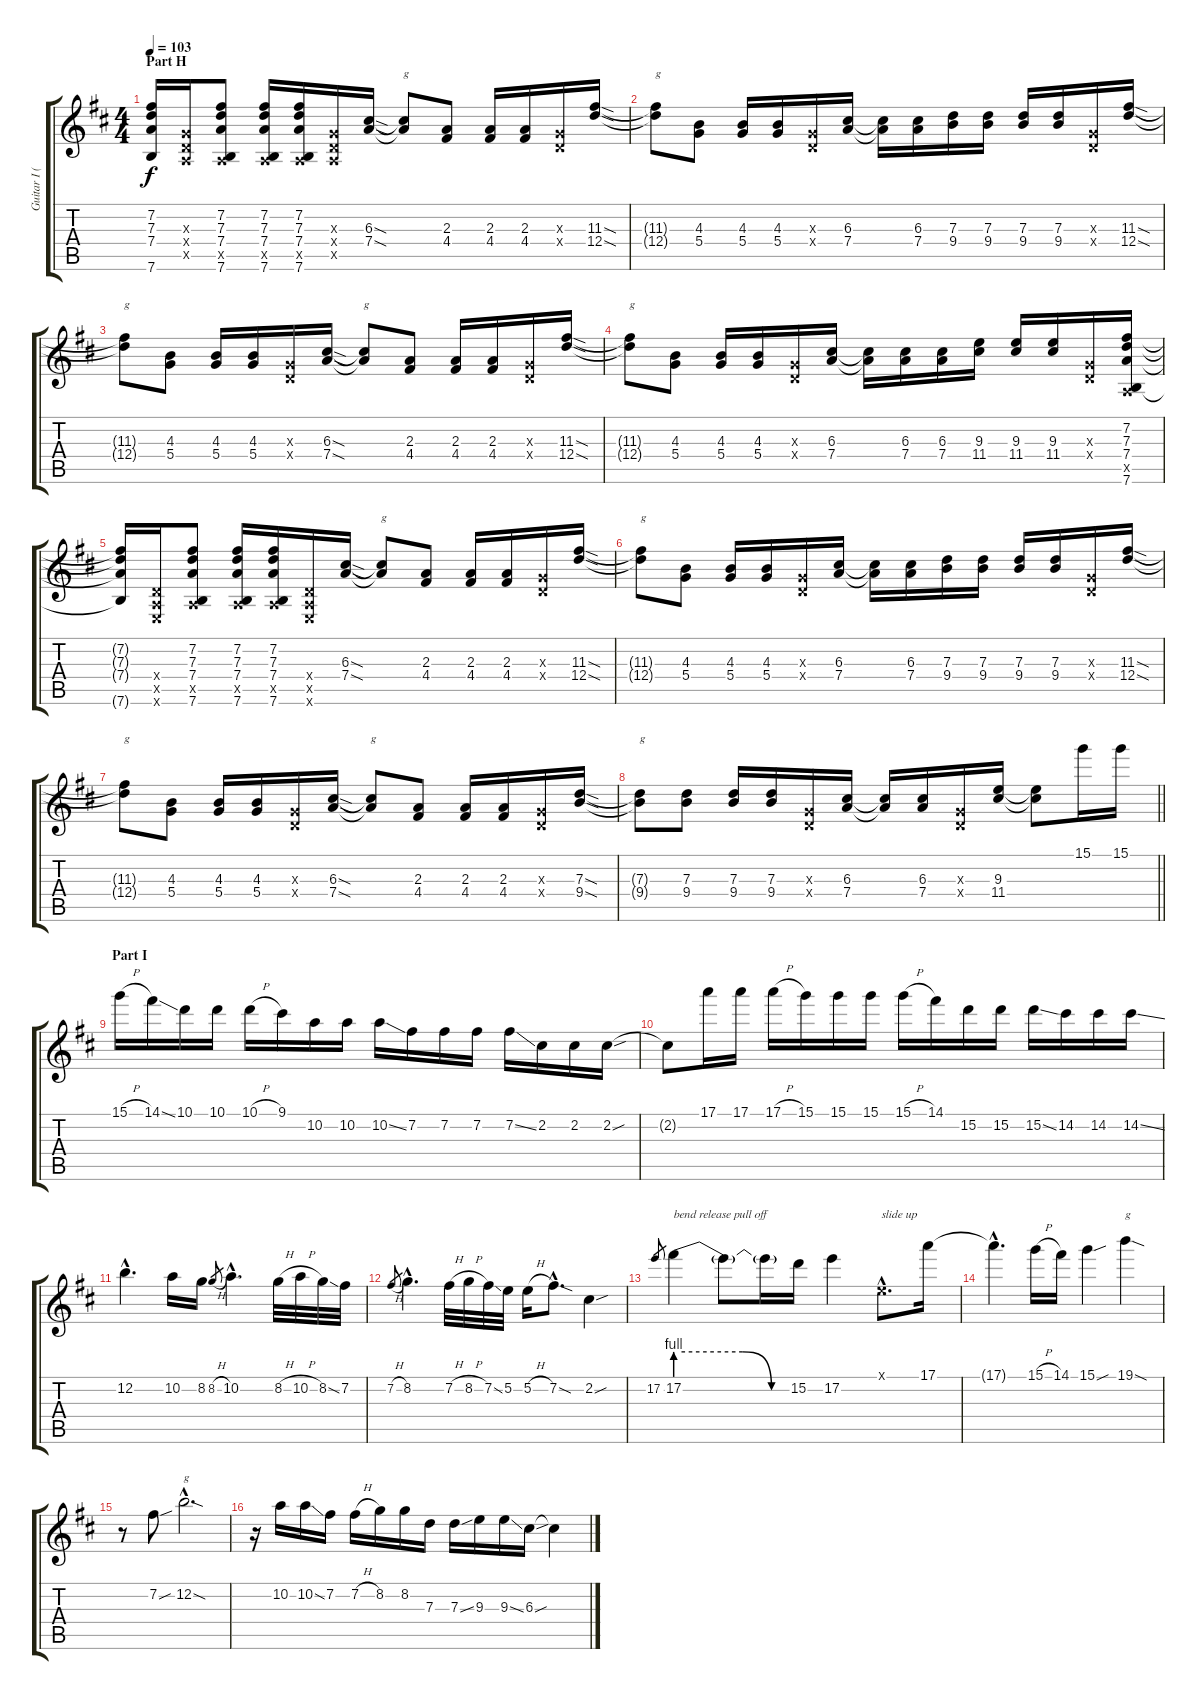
\track ("Guitar I (Sugizo)" "Guitar I (") {instrument distortionguitar}
\staff {score tabs}
\tuning (E4 B3 G3 D3 A2 E2) {hide}
\ts (4 4)
\section ("" "Part H")
\tempo 103
\clef g2
\ks d
(7.2{t} 7.3{t} 7.4{t} 7.6{t}).16{dy f} (0.3{x} 0.4{x} 0.5{x}).16 (7.2 7.3 7.4 0.5{x} 7.6).8 (7.2 7.3 7.4 0.5{x} 7.6).16 (7.2 7.3 7.4 0.5{x} 7.6).16 (0.3{x} 0.4{x} 0.5{x}).16 (6.3{sod} 7.4{sod}).16 (6.3{t} 7.4{t}).8{txt "g"} (2.3 4.4).8 (2.3 4.4).16 (2.3 4.4).16 (0.3{x} 0.4{x}).16 (11.3{sod} 12.4{sod}).16 |
(11.3{t} 12.4{t}).8{txt "g"} (4.3 5.4).8 (4.3 5.4).16 (4.3 5.4).16 (0.3{x} 0.4{x}).16 (6.3 7.4).16 (6.3{t} 7.4{t}).16 (6.3 7.4).16 (7.3 9.4).16 (7.3 9.4).16 (7.3 9.4).16 (7.3 9.4).16 (0.3{x} 0.4{x}).16 (11.3{sod} 12.4{sod}).16 |
(11.3{t} 12.4{t}).8{txt "g"} (4.3 5.4).8 (4.3 5.4).16 (4.3 5.4).16 (0.3{x} 0.4{x}).16 (6.3{sod} 7.4{sod}).16 (6.3{t} 7.4{t}).8{txt "g"} (2.3 4.4).8 (2.3 4.4).16 (2.3 4.4).16 (0.3{x} 0.4{x}).16 (11.3{sod} 12.4{sod}).16 |
(11.3{t} 12.4{t}).8{txt "g"} (4.3 5.4).8 (4.3 5.4).16 (4.3 5.4).16 (0.3{x} 0.4{x}).16 (6.3 7.4).16 (6.3{t} 7.4{t}).16 (6.3 7.4).16 (6.3 7.4).16 (9.3 11.4).16 (9.3 11.4).16 (9.3 11.4).16 (0.3{x} 0.4{x}).16 (7.2 7.3 7.4 0.5{x} 7.6).16 |
(7.2{t} 7.3{t} 7.4{t} 7.6{t}).16 (0.4{x} 0.5{x} 0.6{x}).16 (7.2 7.3 7.4 0.5{x} 7.6).8 (7.2 7.3 7.4 0.5{x} 7.6).16 (7.2 7.3 7.4 0.5{x} 7.6).16 (0.4{x} 0.5{x} 0.6{x}).16 (6.3{sod} 7.4{sod}).16 (6.3{t} 7.4{t}).8{txt "g"} (2.3 4.4).8 (2.3 4.4).16 (2.3 4.4).16 (0.3{x} 0.4{x}).16 (11.3{sod} 12.4{sod}).16 |
(11.3{t} 12.4{t}).8{txt "g"} (4.3 5.4).8 (4.3 5.4).16 (4.3 5.4).16 (0.3{x} 0.4{x}).16 (6.3 7.4).16 (6.3{t} 7.4{t}).16 (6.3 7.4).16 (7.3 9.4).16 (7.3 9.4).16 (7.3 9.4).16 (7.3 9.4).16 (0.3{x} 0.4{x}).16 (11.3{sod} 12.4{sod}).16 |
(11.3{t} 12.4{t}).8{txt "g"} (4.3 5.4).8 (4.3 5.4).16 (4.3 5.4).16 (0.3{x} 0.4{x}).16 (6.3{sod} 7.4{sod}).16 (6.3{t} 7.4{t}).8{txt "g"} (2.3 4.4).8 (2.3 4.4).16 (2.3 4.4).16 (0.3{x} 0.4{x}).16 (7.3{sod} 9.4{sod}).16 |
\barLineRight lightlight
(7.3{t} 9.4{t}).8{txt "g"} (7.3 9.4).8 (7.3 9.4).16 (7.3 9.4).16 (0.3{x} 0.4{x}).16 (6.3 7.4).16 (6.3{t} 7.4{t}).16 (6.3 7.4).16 (0.3{x} 0.4{x}).16 (9.3 11.4).16 (9.3{t} 11.4{t}).8 15.1.16{volume 16 balance 8} 15.1.16 |
\section ("" "Part I")
15.1{h}.16 14.1{ss}.16 10.1.16 10.1.16 10.1{h}.16 9.1.16 10.2.16 10.2.16 10.2{ss}.16 7.2.16 7.2.16 7.2.16 7.2{ss}.16 2.2.16 2.2.16 2.2{sou}.16 |
2.2{t}.8 17.1.16 17.1.16 17.1{h}.16 15.1.16 15.1.16 15.1.16 15.1{h}.16 14.1.16 15.2.16 15.2.16 15.2{ss}.16 14.2.16 14.2.16 14.2{ss}.16 |
12.2{hac}.4{d} 10.2.16 8.2.16 8.2{h}.8{gr} 10.2{hac}.4{d} 8.2{h}.32 10.2{h}.32 8.2{ss}.32 7.2.32 |
7.2{h}.8{gr} 8.2{hac}.4{d} 7.2{h}.32 8.2{h}.32 7.2{ss}.32 5.2.32 5.2{h}.16 7.2{sod hac}.8{d} 2.2{sou}.4 |
17.2.8{gr} 17.2{be (custom 0 4 35 4 50 0 60 0)}.4{txt "bend release pull off"} 17.2{t}.8 17.2{t}.16 15.2.16 17.2.4 0.1{hac x}.8{d txt "slide up"} 17.1.16 |
17.1{hac t}.4{d} 15.1{h}.16 14.1.16 15.1{sou}.4 19.1{sod}.4{txt "g"} |
r.8 7.2{sou}.8 12.2{sod hac}.2{d txt "g"} |
r.16 10.2.16 10.2{ss}.16 7.2.16 7.2{h}.16 8.2.16 8.2.16 7.3.16 7.3{ss}.16 9.3.16 9.3{ss}.16 6.3{sou}.16 6.3{t}.4
